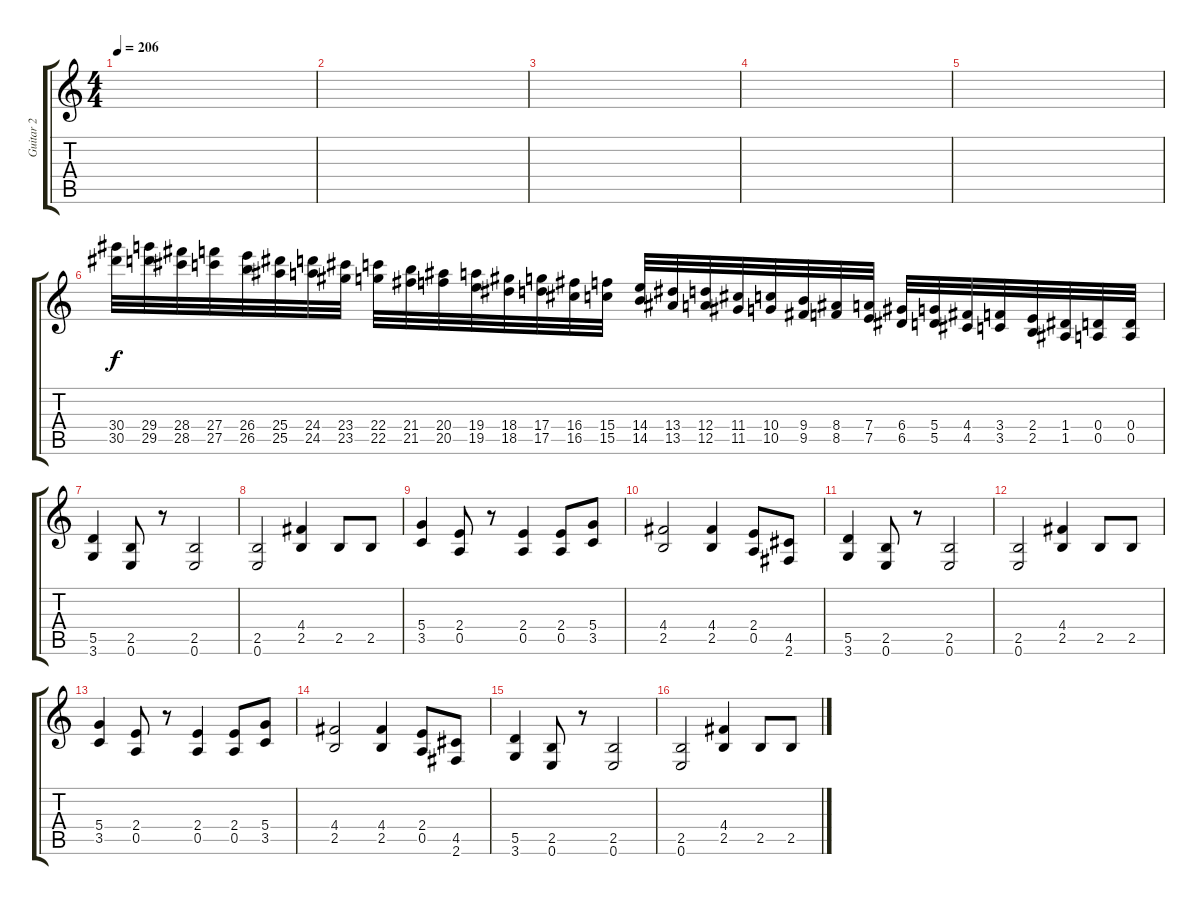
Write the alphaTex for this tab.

\track ("Guitar 2" "Guitar 2") {instrument distortionguitar}
\staff {score tabs}
\tuning (E4 B3 G3 D3 A2 E2) {hide}
\ts (4 4)
\tempo 206
\clef g2
\ks c
|
|
|
|
|
(30.4 30.5).32 (29.4 29.5).32 (28.4 28.5).32 (27.4 27.5).32 (26.4 26.5).32 (25.4 25.5).32 (24.4 24.5).32 (23.4 23.5).32 (22.4 22.5).32 (21.4 21.5).32 (20.4 20.5).32 (19.4 19.5).32 (18.4 18.5).32 (17.4 17.5).32 (16.4 16.5).32 (15.4 15.5).32 (14.4 14.5).32 (13.4 13.5).32 (12.4 12.5).32 (11.4 11.5).32 (10.4 10.5).32 (9.4 9.5).32 (8.4 8.5).32 (7.4 7.5).32 (6.4 6.5).32 (5.4 5.5).32 (4.4 4.5).32 (3.4 3.5).32 (2.4 2.5).32 (1.4 1.5).32 (0.4 0.5).32 (0.4 0.5).32 |
(5.5 3.6).4 (2.5 0.6).8 r.8 (2.5 0.6).2 |
(2.5 0.6).2 (4.4 2.5).4 2.5.8 2.5.8 |
(5.4 3.5).4 (2.4 0.5).8 r.8 (2.4 0.5).4 (2.4 0.5).8 (5.4 3.5).8 |
(4.4 2.5).2 (4.4 2.5).4 (2.4 0.5).8 (4.5 2.6).8 |
(5.5 3.6).4 (2.5 0.6).8 r.8 (2.5 0.6).2 |
(2.5 0.6).2 (4.4 2.5).4 2.5.8 2.5.8 |
(5.4 3.5).4 (2.4 0.5).8 r.8 (2.4 0.5).4 (2.4 0.5).8 (5.4 3.5).8 |
(4.4 2.5).2 (4.4 2.5).4 (2.4 0.5).8 (4.5 2.6).8 |
(5.5 3.6).4 (2.5 0.6).8 r.8 (2.5 0.6).2 |
(2.5 0.6).2 (4.4 2.5).4 2.5.8 2.5.8
